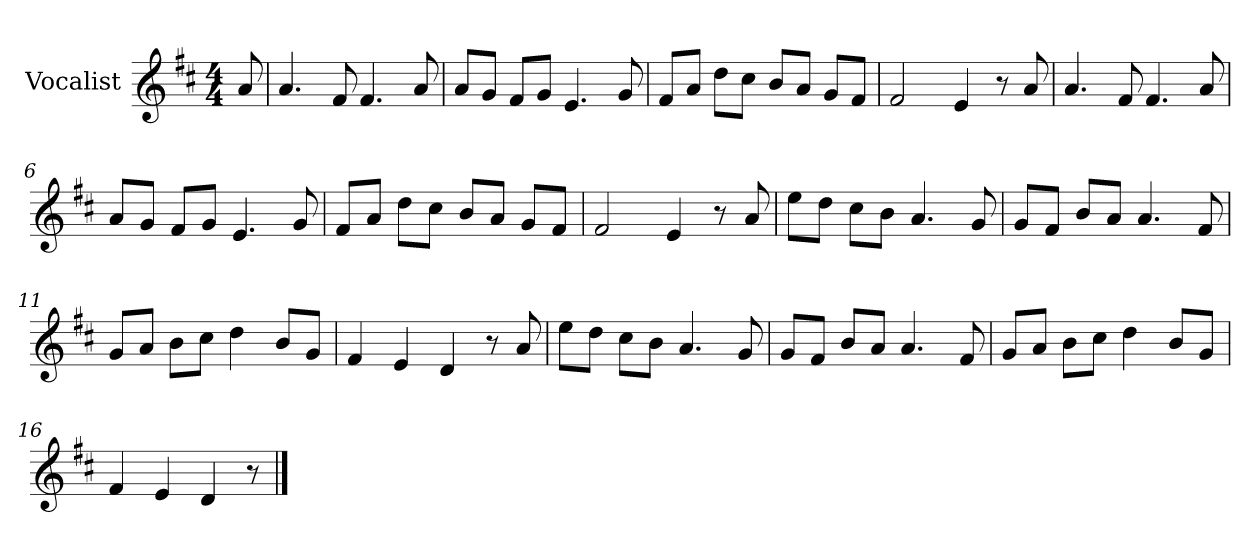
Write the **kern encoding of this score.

**kern
*part1
*staff1
*I"Vocalist
*k[f#c#]
*D:
*M4/4
=
8a
=1
4.a
8f#
4.f#
8a
=2
8aL
8gJ
8f#L
8gJ
4.e
8g
=3
8f#L
8aJ
8ddL
8cc#J
8bL
8aJ
8gL
8f#J
=4
2f#
4e
8r
8a
=5
4.a
8f#
4.f#
8a
=6
8aL
8gJ
8f#L
8gJ
4.e
8g
=7
8f#L
8aJ
8ddL
8cc#J
8bL
8aJ
8gL
8f#J
=8
2f#
4e
8r
8a
=9
8eeL
8ddJ
8cc#L
8bJ
4.a
8g
=10
8gL
8f#J
8bL
8aJ
4.a
8f#
=11
8gL
8aJ
8bL
8cc#J
4dd
8bL
8gJ
=12
4f#
4e
4d
8r
8a
=13
8eeL
8ddJ
8cc#L
8bJ
4.a
8g
=14
8gL
8f#J
8bL
8aJ
4.a
8f#
=15
8gL
8aJ
8bL
8cc#J
4dd
8bL
8gJ
=16
4f#
4e
4d
8r
==
*-
